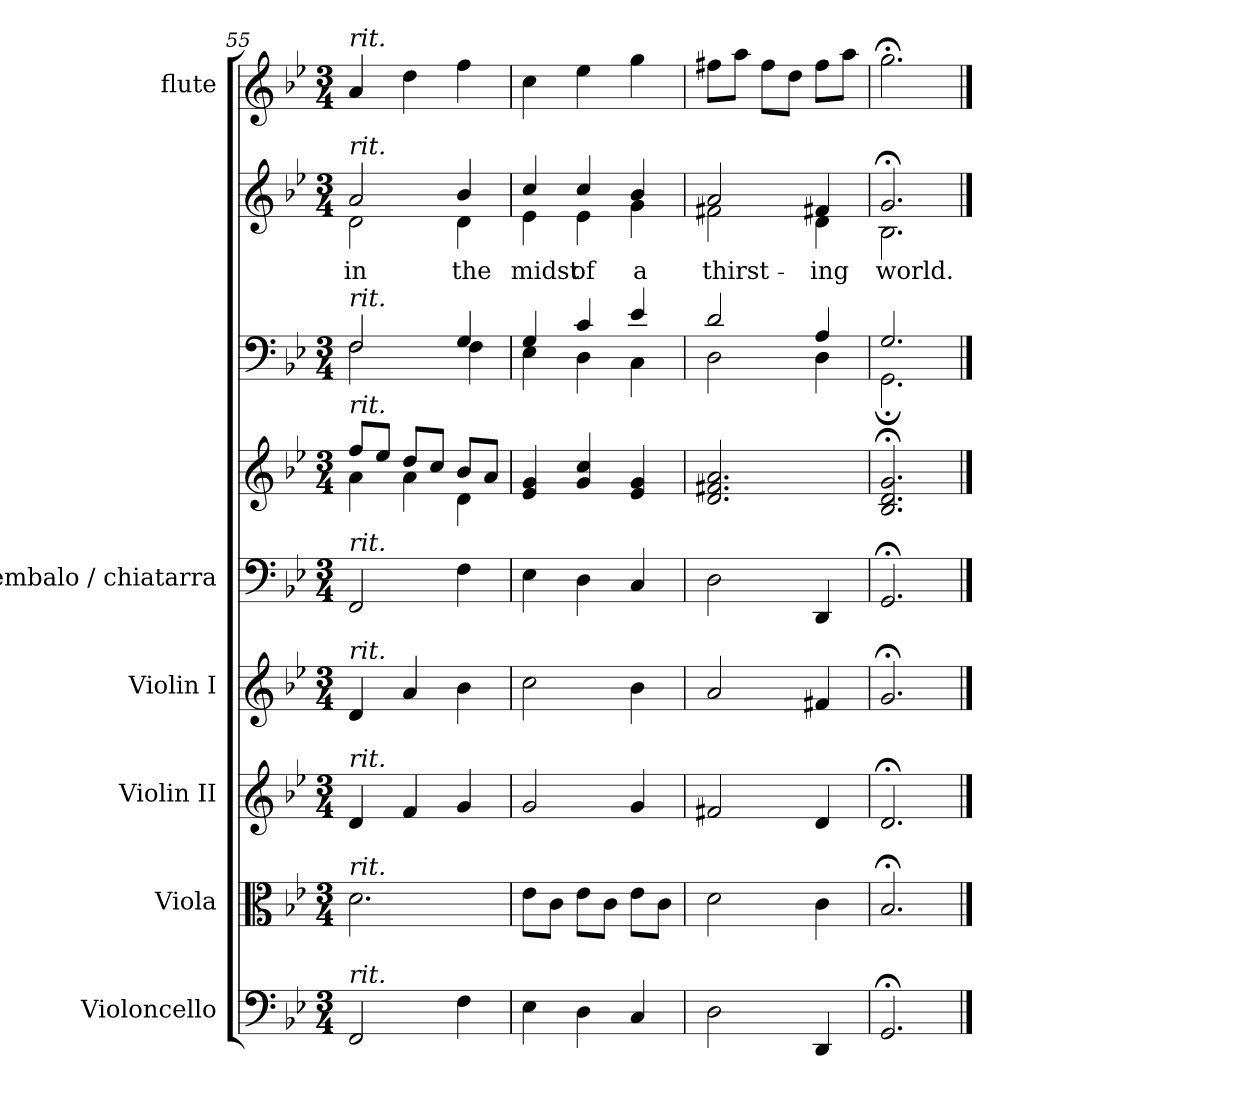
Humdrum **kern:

**kern	**kern	**kern	**kern	**kern	**kern	**kern	**kern	**text	**kern
*part8	*part7	*part6	*part5	*part4	*part4	*part3	*part2	*part2	*part1
*staff9	*staff8	*staff7	*staff6	*staff5	*staff4	*staff3	*staff2	*staff2	*staff1
*I"Violoncello	*I"Viola	*I"Violin II	*I"Violin I	*I"cembalo / chiatarra	*	*	*	*	*I"flute
*I'Vc.	*I'Vla.	*I'Vln. II	*I'Vln. I	*I'cb./chtr	*	*	*	*	*I'Fl.
!!LO:PB:g=z
*clefF4	*clefC3	*clefG2	*clefG2	*clefF4	*clefG2	*clefF4	*clefG2	*	*clefG2
*	*	*	*	*	*	*	*	*	*ITrd-7c-12
*k[b-e-]	*k[b-e-]	*k[b-e-]	*k[b-e-]	*k[b-e-]	*k[b-e-]	*k[b-e-]	*k[b-e-]	*	*k[b-e-]
*g:	*g:	*g:	*g:	*g:	*g:	*g:	*g:	*	*g:
*M3/4	*M3/4	*M3/4	*M3/4	*M3/4	*M3/4	*M3/4	*M3/4	*	*M3/4
=55	=55	=55	=55	=55	=55	=55	=55	=55	=55
*	*	*	*	*	*^	*^	*^	*	*
!	!	!	!	!	!	!	!	!	!	!	!	!LO:TX:a:i:t=rit.
!	!	!	!	!	!	!	!	!	!LO:TX:a:i:t=rit.	!	!	!
!	!	!	!	!	!	!	!LO:TX:a:i:t=rit.	!	!	!	!	!
!	!	!	!	!	!LO:TX:a:i:t=rit.	!	!	!	!	!	!	!
!	!	!	!	!LO:TX:a:i:t=rit.	!	!	!	!	!	!	!	!
!	!	!	!LO:TX:a:i:t=rit.	!	!	!	!	!	!	!	!	!
!	!	!LO:TX:a:i:t=rit.	!	!	!	!	!	!	!	!	!	!
!	!LO:TX:a:i:t=rit.	!	!	!	!	!	!	!	!	!	!	!
!LO:TX:a:i:t=rit.	!	!	!	!	!	!	!	!	!	!	!	!
2FF/	2.d\	4d/	4d/	2FF/	8ff/L	4a\	2F/	2F\	2a/	2d\	in	4aa/
.	.	.	.	.	8ee-/J	.	.	.	.	.	.	.
.	.	4f/	4a/	.	8dd/L	4a\	.	.	.	.	.	4ddd\
.	.	.	.	.	8cc/J	.	.	.	.	.	.	.
4F\	.	4g/	4b-\	4F\	8b-/L	4d\	4G/	4F\	4b-/	4d\	the	4fff\
.	.	.	.	.	8a/J	.	.	.	.	.	.	.
*	*	*	*	*	*v	*v	*	*	*	*	*	*
=56	=56	=56	=56	=56	=56	=56	=56	=56	=56	=56	=56
4E-\	8e-\L	2g/	2cc\	4E-\	4e-/ 4g/	4G/	4E-\	4cc/	4e-\	midst	4ccc\
.	8c\J	.	.	.	.	.	.	.	.	.	.
4D\	8e-\L	.	.	4D\	4g/ 4cc/	4c/	4D\	4cc/	4e-\	of	4eee-\
.	8c\J	.	.	.	.	.	.	.	.	.	.
4C/	8e-\L	4g/	4b-\	4C/	4e-/ 4g/	4e-/	4C\	4b-/	4g\	a	4ggg\
.	8c\J	.	.	.	.	.	.	.	.	.	.
=57	=57	=57	=57	=57	=57	=57	=57	=57	=57	=57	=57
2D\	2d\	2f#X/	2a/	2D\	2.d/ 2.f#X/ 2.a/	2d/	2D\	2a/	2f#X\	thirst-	8fff#X\L
.	.	.	.	.	.	.	.	.	.	.	8aaa\J
.	.	.	.	.	.	.	.	.	.	.	8fff#\L
.	.	.	.	.	.	.	.	.	.	.	8ddd\J
4DD/	4c\	4d/	4f#X/	4DD/	.	4A/	4D\	4f#X/	4d\	-ing	8fff#\L
.	.	.	.	.	.	.	.	.	.	.	8aaa\J
=58	=58	=58	=58	=58	=58	=58	=58	=58	=58	=58	=58
2.GG;/	2.B-;</	2.d;</	2.g;</	2.GG;/	2.B-/;< 2.d/;< 2.g/;<	2.G/	2.GG;\	2.g;</	2.B-\	world.	2.ggg;<\
*	*	*	*	*	*	*v	*v	*	*	*	*
*	*	*	*	*	*	*	*v	*v	*	*
==	==	==	==	==	==	==	==	==	==
*-	*-	*-	*-	*-	*-	*-	*-	*-	*-
